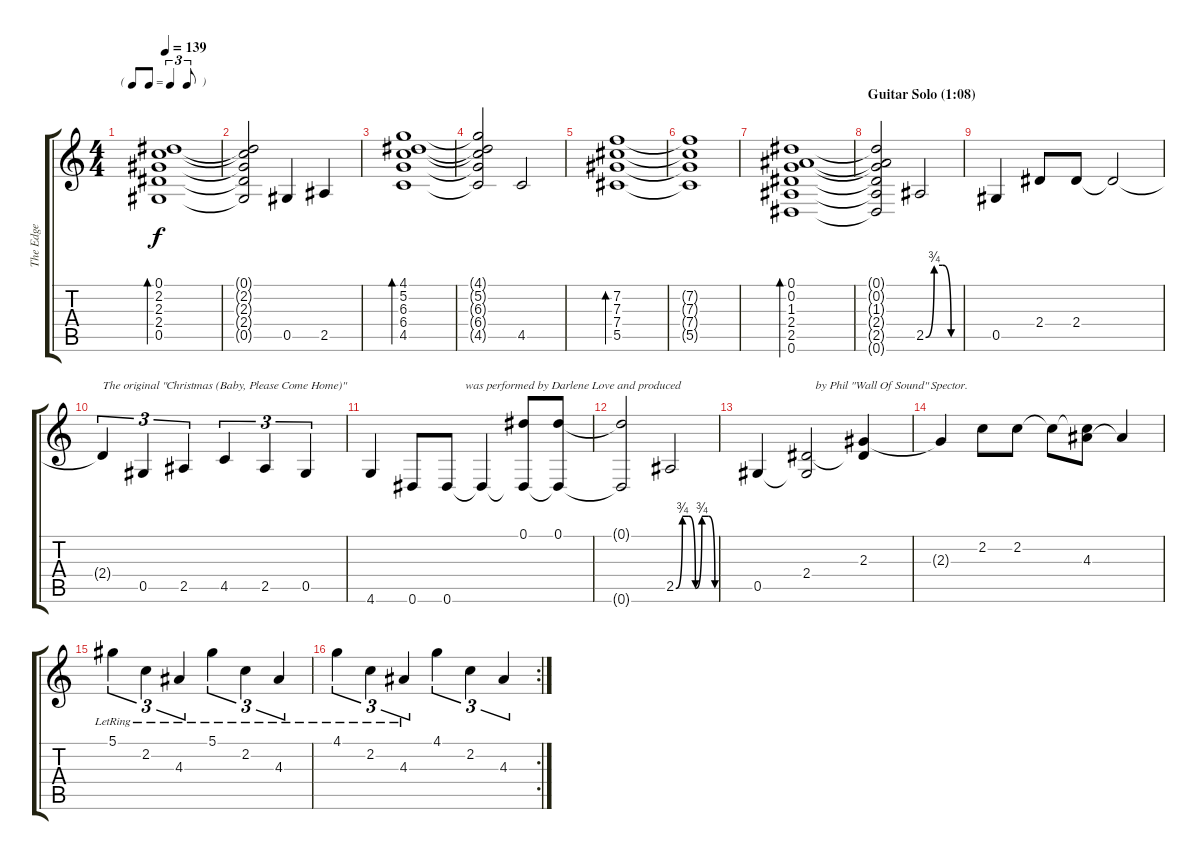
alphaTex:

\track ("The Edge" "The Edge") {instrument overdrivenguitar}
\staff {score tabs}
\tuning (Eb4 Bb3 Gb3 Db3 Ab2 Eb2) {hide}
\ts (4 4)
\tf triplet8th
\tempo 139
\clef g2
\ks c
(0.1 2.2 2.3 2.4 0.5).1{bd 120 dy f} |
(0.1{t} 2.2{t} 2.3{t} 2.4{t} 0.5{t}).2 0.5.4 2.5.4 |
(4.1 5.2 6.3 6.4 4.5).1{bd 120} |
(4.1{t} 5.2{t} 6.3{t} 6.4{t} 4.5{t}).2 4.5.2 |
(7.2 7.3 7.4 5.5).1{bd 120} |
(7.2{t} 7.3{t} 7.4{t} 5.5{t}).1 |
(0.1 0.2 1.3 2.4 2.5 0.6).1{bd 60} |
\section ("" "Guitar Solo (1:08)")
(0.1{t} 0.2{t} 1.3{t} 2.4{t} 2.5{t} 0.6{t}).2 2.5{be (custom 0 0 15 3 30 3 45 0 60 0)}.2{volume 14} |
0.5.4 2.4.8 2.4.8 2.4{t}.2 |
2.4{t}.4{tu (3 2) txt "The original \"Christmas (Baby, Please Come Home)\" "} 0.5.4{tu (3 2)} 2.5.4{tu (3 2)} 4.5.4{tu (3 2)} 2.5.4{tu (3 2)} 0.5.4{tu (3 2)} |
4.6.4 0.6.8 0.6.8{txt "      was performed by Darlene Love and produced  "} 0.6{t}.4 (0.1 0.6{t}).8 (0.1 0.6{t}).8 |
(0.1{t} 0.6{t}).2 2.5{be (custom 0 0 10 3 20 3 30 0 40 3 50 3 60 0)}.2 |
0.5.4 (2.4 0.5{t}).2{txt "   by Phil \"Wall Of Sound\" Spector."} (2.3 2.4{t}).4 |
2.3{t}.4 2.2.8 2.2.8 2.2{t}.8 (2.2{t} 4.3).8 4.3{t}.4 |
5.1{lr}.4{tu (3 2)} 2.2{lr}.4{tu (3 2)} 4.3{lr}.4{tu (3 2)} 5.1{lr}.4{tu (3 2)} 2.2{lr}.4{tu (3 2)} 4.3{lr}.4{tu (3 2)} |
\rc 2
4.1{lr}.4{tu (3 2)} 2.2{lr}.4{tu (3 2)} 4.3{lr}.4{tu (3 2)} 4.1.4{tu (3 2)} 2.2.4{tu (3 2)} 4.3.4{tu (3 2)}
